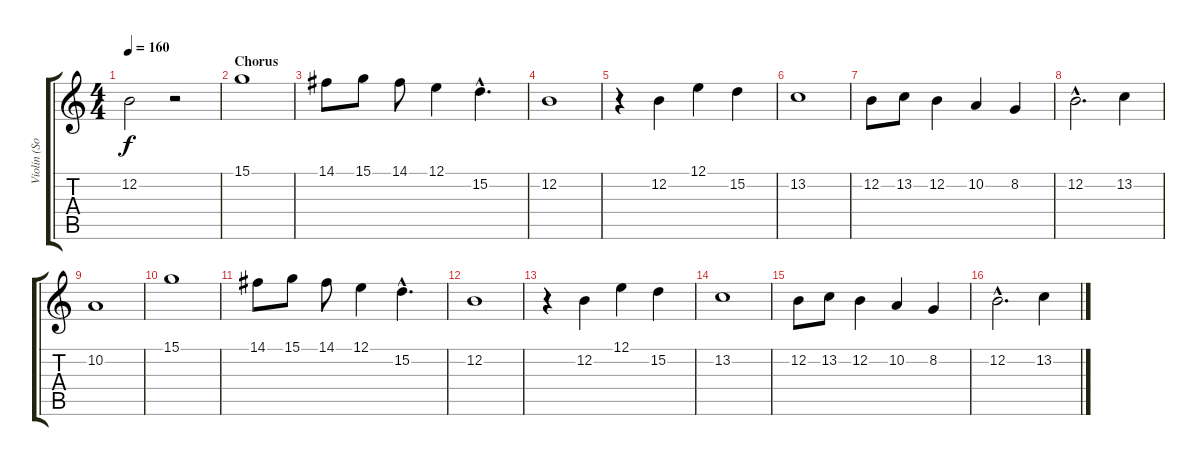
\track ("Violin (Solo)" "Violin (So") {instrument violin}
\staff {score tabs}
\tuning (E4 B3 G3 D3 A2 E2) {hide}
\ts (4 4)
\tempo 160
\clef g2
\ks c
12.2{t}.2{dy f} r.2 |
\section ("" "Chorus")
15.1.1 |
14.1.8 15.1.8 14.1.8 12.1.4 15.2{hac}.4{d} |
12.2.1 |
r.4 12.2.4 12.1.4 15.2.4 |
13.2.1 |
12.2.8 13.2.8 12.2.4 10.2.4 8.2.4 |
12.2{hac}.2{d} 13.2.4 |
10.2.1 |
15.1.1{volume 10} |
14.1.8 15.1.8 14.1.8 12.1.4 15.2{hac}.4{d} |
12.2.1 |
r.4 12.2.4 12.1.4 15.2.4 |
13.2.1 |
12.2.8 13.2.8 12.2.4 10.2.4 8.2.4 |
12.2{hac}.2{d} 13.2.4
